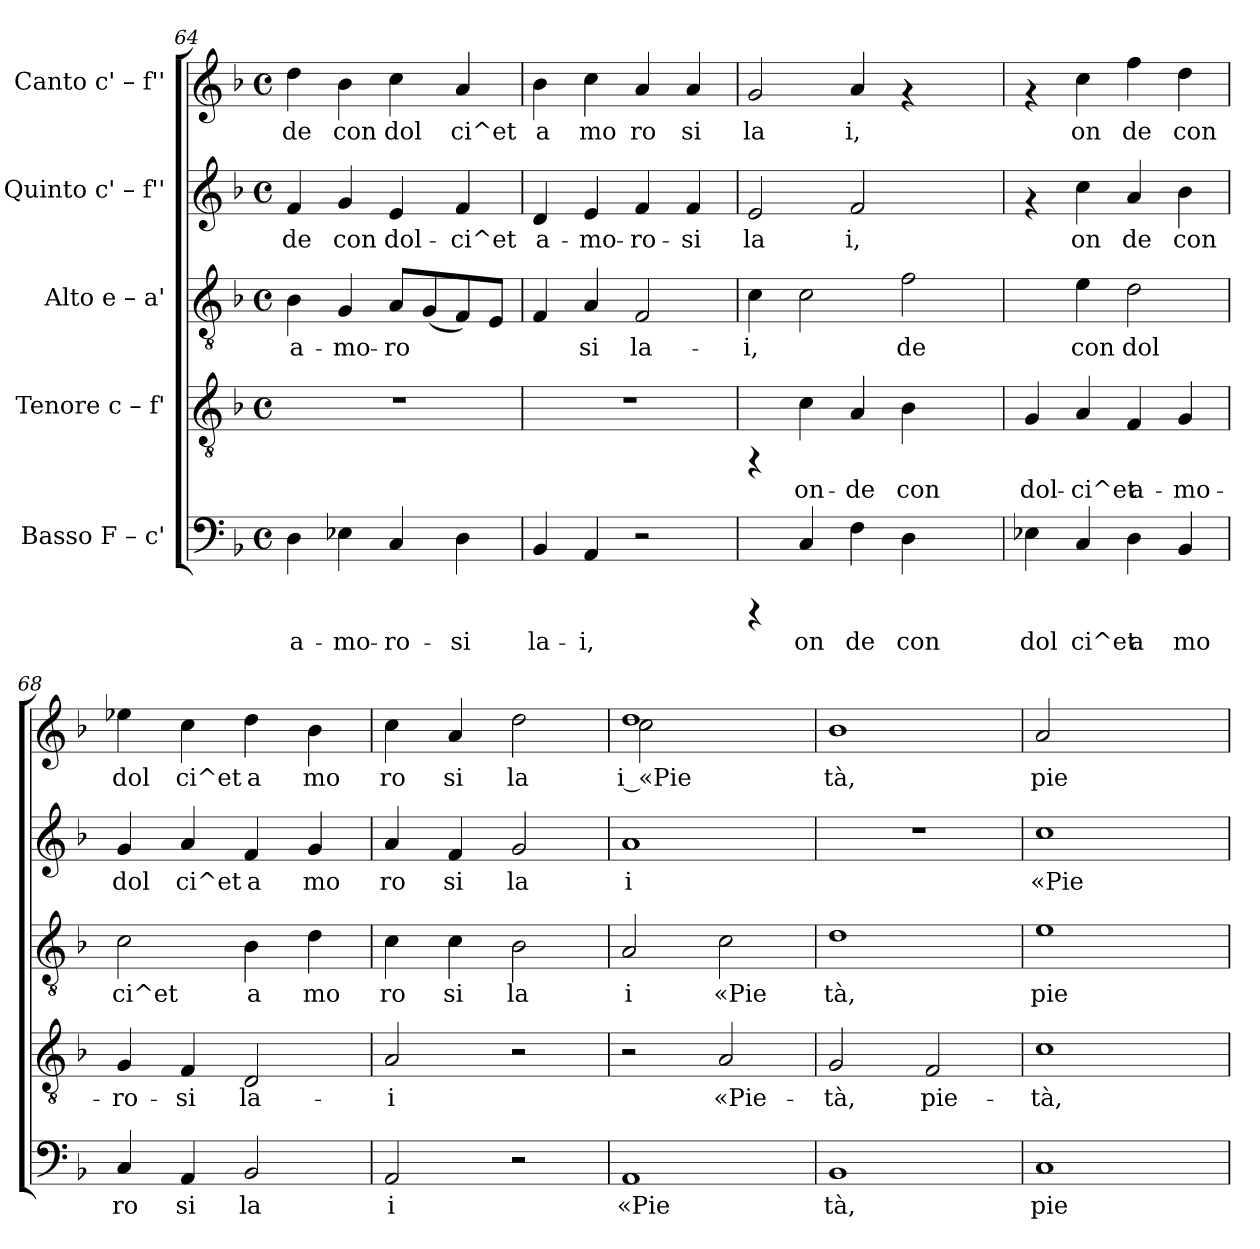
**kern	**text	**kern	**text	**kern	**text	**kern	**text	**kern	**text
*part5	*part5	*part4	*part4	*part3	*part3	*part2	*part2	*part1	*part1
*staff5	*staff5	*staff4	*staff4	*staff3	*staff3	*staff2	*staff2	*staff1	*staff1
*I"Basso  F – c'	*	*I"Tenore  c – f'	*	*I"Alto  e – a'	*	*I"Quinto  c' – f''	*	*I"Canto  c' – f''	*
*clefF4	*	*clefGv2	*	*clefGv2	*	*clefG2	*	*clefG2	*
*k[b-]	*	*k[b-]	*	*k[b-]	*	*k[b-]	*	*k[b-]	*
*F:	*	*F:	*	*F:	*	*F:	*	*F:	*
*M4/4	*	*M4/4	*	*M4/4	*	*M4/4	*	*M4/4	*
*met(c)	*	*met(c)	*	*met(c)	*	*met(c)	*	*met(c)	*
=64	=64	=64	=64	=64	=64	=64	=64	=64	=64
!	!LO:LY:b:cj	!	!	!	!LO:LY:b:cj	!	!LO:LY:b:cj	!	!LO:LY:b:rj
4D\	a-	1r	.	4B-\	a-	4f/	-de	4dd\	de
!	!LO:LY:b:cj	!	!	!	!LO:LY:b:cj	!	!LO:LY:b:cj	!	!LO:LY:b:rj
4E-X\	-mo-	.	.	4G/	-mo-	4g/	con	4b-\	con
!	!LO:LY:b:cj	!	!	!	!LO:LY:b:cj	!	!LO:LY:b:cj	!	!LO:LY:b:rj
4C/	-ro-	.	.	8A/L	-ro-	4e/	dol-	4cc\	dol
!	!	!	!	!	!LO:LY:b:cj	!	!	!	!
.	.	.	.	(>8G/	--	.	.	.	.
!	!LO:LY:b:cj	!	!	!	!LO:LY:b:cj	!	!LO:LY:b:cj	!	!LO:LY:b:rj
4D\	-si	.	.	8F/)	--	4f/	-ci^et	4a/	ci^et
!	!	!	!	!	!LO:LY:b:cj	!	!	!	!
.	.	.	.	8E/J	--	.	.	.	.
=65	=65	=65	=65	=65	=65	=65	=65	=65	=65
!	!LO:LY:b:cj	!	!	!	!LO:LY:b:cj	!	!LO:LY:b:cj	!	!LO:LY:b:rj
4BB-/	la-	1r	.	4F/	--	4d/	a-	4b-\	a
!	!LO:LY:b:cj	!	!	!	!LO:LY:b:cj	!	!LO:LY:b:cj	!	!LO:LY:b:rj
4AA/	-i,	.	.	4A/	-si	4e/	-mo-	4cc\	mo
!	!	!	!	!	!LO:LY:b:cj	!	!LO:LY:b:cj	!	!LO:LY:b:rj
2r	.	.	.	2F/	la-	4f/	-ro-	4a/	ro
!	!	!	!	!	!	!	!LO:LY:b:cj	!	!LO:LY:b:rj
.	.	.	.	.	.	4f/	-si	4a/	si
!!LO:PB:g=z
=66	=66	=66	=66	=66	=66	=66	=66	=66	=66
!	!	!	!	!	!LO:LY:b:cj	!	!LO:LY:b:cj	!	!LO:LY:b:rj
4rCCC	.	4rFF	.	4c\	-i,	2e/	la	2g/	la
!	!LO:LY:b:cj	!	!LO:LY:b:cj	!	!	!	!	!	!
4C/	on	4c\	on-	2c\	.	.	.	.	.
!	!LO:LY:b:cj	!	!LO:LY:b:cj	!	!	!	!LO:LY:b:cj	!	!LO:LY:b:rj
4F\	de	4A/	-de	.	.	2f/	i,	4a/	i,
!	!LO:LY:b:cj	!	!LO:LY:b:cj	!	!LO:LY:b:cj	!	!	!	!
4D\	con	4B-\	con	2f\	de	.	.	4rf	.
4ryy	.	4ryy	.	.	.	4ryy	.	4ryy	.
=67	=67	=67	=67	=67	=67	=67	=67	=67	=67
!	!LO:LY:b:cj	!	!LO:LY:b:cj	!	!	!	!	!	!
4E-X\	dol	4G/	dol-	4ryy	.	4rf	.	4rf	.
!	!LO:LY:b:cj	!	!LO:LY:b:cj	!	!LO:LY:b:cj	!	!LO:LY:b:cj	!	!LO:LY:b:rj
4C/	ci^et	4A/	-ci^et	4e\	con	4cc\	on	4cc\	on
!	!LO:LY:b:cj	!	!LO:LY:b:cj	!	!LO:LY:b:cj	!	!LO:LY:b:cj	!	!LO:LY:b:rj
4D\	a	4F/	a-	2d\	dol	4a/	de	4ff\	de
!	!LO:LY:b:cj	!	!LO:LY:b:cj	!	!	!	!LO:LY:b:cj	!	!LO:LY:b:rj
4BB-/	mo	4G/	-mo-	.	.	4b-\	con	4dd\	con
=68	=68	=68	=68	=68	=68	=68	=68	=68	=68
!	!LO:LY:b:cj	!	!LO:LY:b:cj	!	!LO:LY:b:cj	!	!LO:LY:b:cj	!	!LO:LY:b:rj
4C/	ro	4G/	-ro-	2c\	ci^et	4g/	dol	4ee-X\	dol
!	!LO:LY:b:cj	!	!LO:LY:b:cj	!	!	!	!LO:LY:b:cj	!	!LO:LY:b:rj
4AA/	si	4F/	-si	.	.	4a/	ci^et	4cc\	ci^et
!	!LO:LY:b:cj	!	!LO:LY:b:cj	!	!LO:LY:b:cj	!	!LO:LY:b:cj	!	!LO:LY:b:rj
2BB-/	la	2D/	la-	4B-\	a	4f/	a	4dd\	a
!	!	!	!	!	!LO:LY:b:cj	!	!LO:LY:b:cj	!	!LO:LY:b:rj
.	.	.	.	4d\	mo	4g/	mo	4b-\	mo
=69	=69	=69	=69	=69	=69	=69	=69	=69	=69
!	!LO:LY:b:cj	!	!LO:LY:b:cj	!	!LO:LY:b:cj	!	!LO:LY:b:cj	!	!LO:LY:b:rj
2AA/	i	2A/	-i	4c\	ro	4a/	ro	4cc\	ro
!	!	!	!	!	!LO:LY:b:cj	!	!LO:LY:b:cj	!	!LO:LY:b:rj
.	.	.	.	4c\	si	4f/	si	4a/	si
!	!	!	!	!	!LO:LY:b:cj	!	!LO:LY:b:cj	!	!LO:LY:b:rj
2r	.	2r	.	2B-\	la	2g/	la	2dd\	la
=70	=70	=70	=70	=70	=70	=70	=70	=70	=70
!	!LO:LY:b:cj	!	!	!	!LO:LY:b:cj	!	!LO:LY:b:cj	!	!LO:LY:b:rj
*	*	*	*	*	*	*	*	*^	*
1AA	«Pie	2r	.	2A/	i	1a	i	1dd	2cc\	i «Pie
!	!	!	!LO:LY:b:cj	!	!LO:LY:b:cj	!	!	!	!	!
.	.	2A/	«Pie-	2c\	«Pie	.	.	.	2ryy	.
=71	=71	=71	=71	=71	=71	=71	=71	=71	=71	=71
!	!LO:LY:b:cj	!	!LO:LY:b:cj	!	!LO:LY:b:cj	!	!	!	!	!LO:LY:b:rj
*	*	*	*	*	*	*	*	*v	*v	*
1BB-	tà,	2G/	-tà,	1d	tà,	1r	.	1b-	tà,
!	!	!	!LO:LY:b:cj	!	!	!	!	!	!
.	.	2F/	pie-	.	.	.	.	.	.
!!LO:LB:g=z
=72	=72	=72	=72	=72	=72	=72	=72	=72	=72
!	!LO:LY:b:cj	!	!LO:LY:b:cj	!	!LO:LY:b:cj	!	!LO:LY:b:cj	!	!LO:LY:b:rj
1C	pie	1c	-tà,	1e	pie-	1cc	«Pie	2a/	pie
.	.	.	.	.	.	.	.	2ryy	.
=	=	=	=	=	=	=	=	=	=
*-	*-	*-	*-	*-	*-	*-	*-	*-	*-
